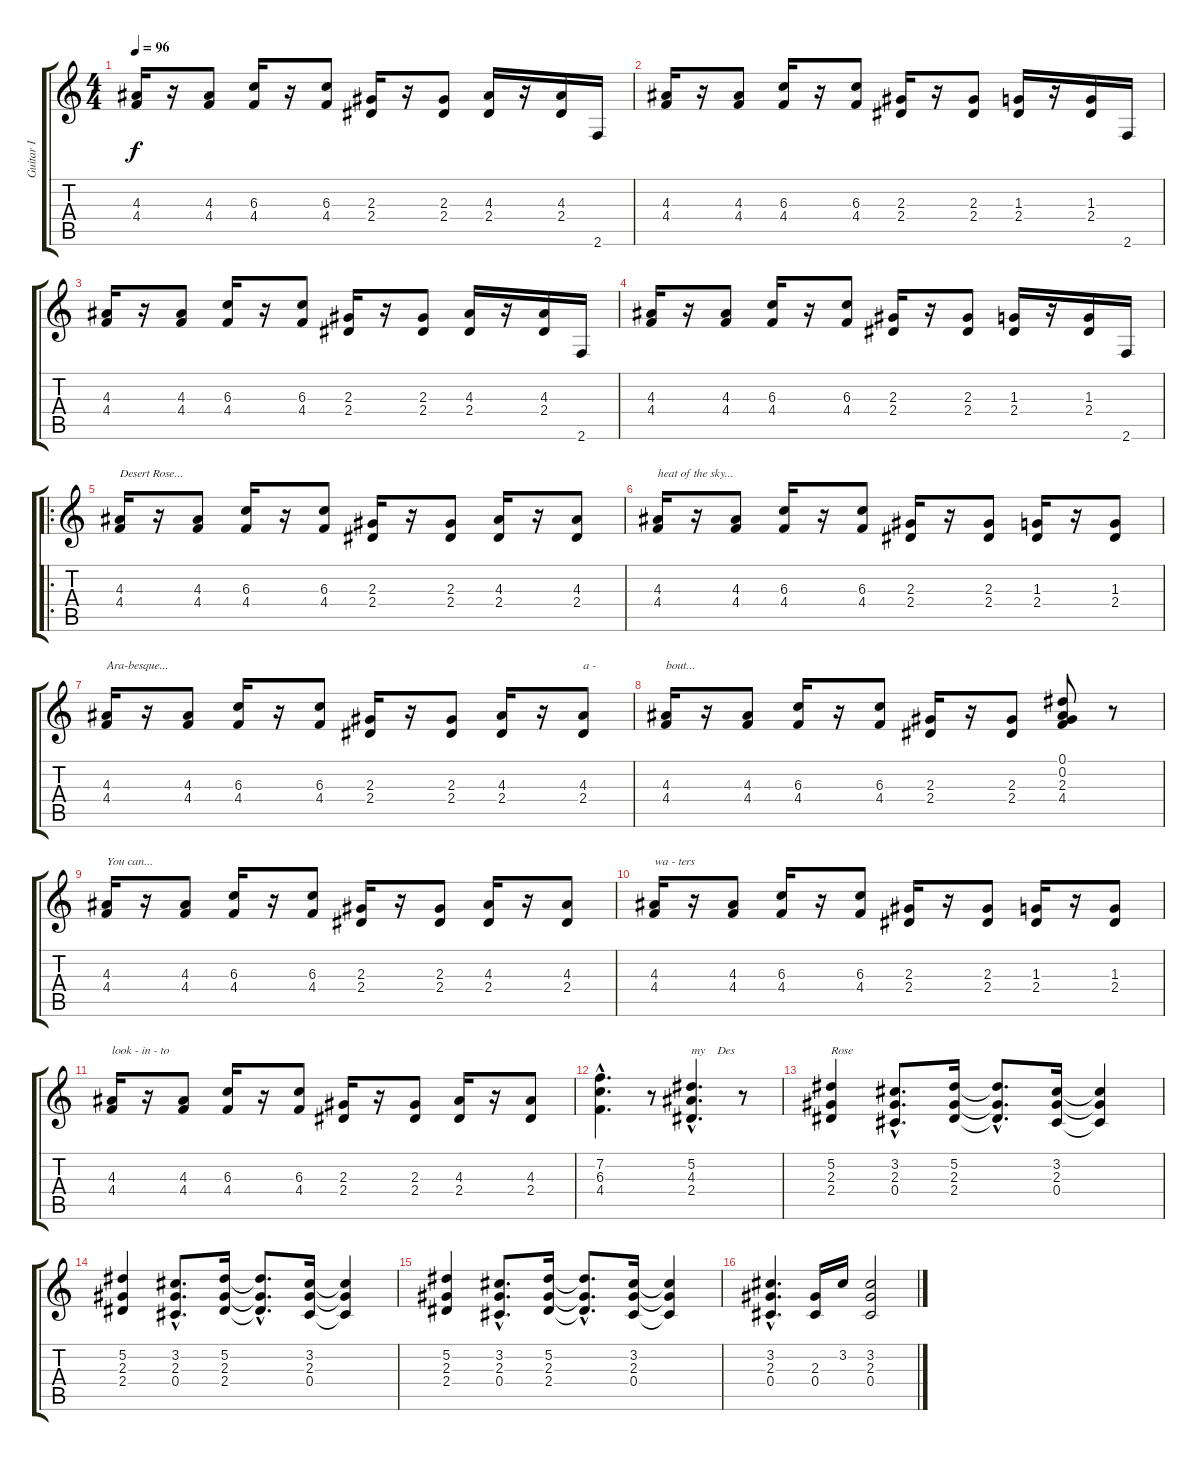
\track ("Guitar I" "Guitar I") {instrument distortionguitar}
\staff {score tabs}
\tuning (Eb4 Bb3 Gb3 Db3 Ab2 Eb2) {hide}
\ts (4 4)
\tempo 96
\clef g2
\ks c
(4.3 4.4).16{dy f instrument distortionguitar} r.16 (4.3 4.4).8 (6.3 4.4).16 r.16 (6.3 4.4).8 (2.3 2.4).16 r.16 (2.3 2.4).8 (4.3 2.4).16 r.16 (4.3 2.4).16 2.6.16 |
(4.3 4.4).16 r.16 (4.3 4.4).8 (6.3 4.4).16 r.16 (6.3 4.4).8 (2.3 2.4).16 r.16 (2.3 2.4).8 (1.3 2.4).16 r.16 (1.3 2.4).16 2.6.16 |
(4.3 4.4).16 r.16 (4.3 4.4).8 (6.3 4.4).16 r.16 (6.3 4.4).8 (2.3 2.4).16 r.16 (2.3 2.4).8 (4.3 2.4).16 r.16 (4.3 2.4).16 2.6.16 |
(4.3 4.4).16 r.16 (4.3 4.4).8 (6.3 4.4).16 r.16 (6.3 4.4).8 (2.3 2.4).16 r.16 (2.3 2.4).8 (1.3 2.4).16 r.16 (1.3 2.4).16 2.6.16 |
\ro
(4.3 4.4).16{txt "Desert Rose..."} r.16 (4.3 4.4).8 (6.3 4.4).16 r.16 (6.3 4.4).8 (2.3 2.4).16 r.16 (2.3 2.4).8 (4.3 2.4).16 r.16 (4.3 2.4).8 |
(4.3 4.4).16{txt "heat of the sky..."} r.16 (4.3 4.4).8 (6.3 4.4).16 r.16 (6.3 4.4).8 (2.3 2.4).16 r.16 (2.3 2.4).8 (1.3 2.4).16 r.16 (1.3 2.4).8 |
(4.3 4.4).16{txt "Ara-besque..."} r.16 (4.3 4.4).8 (6.3 4.4).16 r.16 (6.3 4.4).8 (2.3 2.4).16 r.16 (2.3 2.4).8 (4.3 2.4).16 r.16 (4.3 2.4).8{txt "a -"} |
(4.3 4.4).16{txt "bout..."} r.16 (4.3 4.4).8 (6.3 4.4).16 r.16 (6.3 4.4).8 (2.3 2.4).16 r.16 (2.3 2.4).8 (0.1 0.2 2.3 4.4).8 r.8 |
(4.3 4.4).16{txt "You can..."} r.16 (4.3 4.4).8 (6.3 4.4).16 r.16 (6.3 4.4).8 (2.3 2.4).16 r.16 (2.3 2.4).8 (4.3 2.4).16 r.16 (4.3 2.4).8 |
(4.3 4.4).16{txt "wa - ters"} r.16 (4.3 4.4).8 (6.3 4.4).16 r.16 (6.3 4.4).8 (2.3 2.4).16 r.16 (2.3 2.4).8 (1.3 2.4).16 r.16 (1.3 2.4).8 |
(4.3 4.4).16{txt "look - in - to"} r.16 (4.3 4.4).8 (6.3 4.4).16 r.16 (6.3 4.4).8 (2.3 2.4).16 r.16 (2.3 2.4).8 (4.3 2.4).16 r.16 (4.3 2.4).8 |
(7.2{hac} 6.3{hac} 4.4{hac}).4{d} r.8 (5.2{hac} 4.3{hac} 2.4{hac}).4{d txt "my    Des "} r.8 |
(5.2 2.3 2.4).4{txt "Rose" instrument electricguitarclean} (3.2{hac} 2.3{hac} 0.4{hac}).8{d} (5.2 2.3 2.4).16 (5.2{hac t} 2.3{hac t} 2.4{hac t}).8{d} (3.2 2.3 0.4).16 (3.2{t} 2.3{t} 0.4{t}).4 |
(5.2 2.3 2.4).4 (3.2{hac} 2.3{hac} 0.4{hac}).8{d} (5.2 2.3 2.4).16 (5.2{hac t} 2.3{hac t} 2.4{hac t}).8{d} (3.2 2.3 0.4).16 (3.2{t} 2.3{t} 0.4{t}).4 |
(5.2 2.3 2.4).4 (3.2{hac} 2.3{hac} 0.4{hac}).8{d} (5.2 2.3 2.4).16 (5.2{hac t} 2.3{hac t} 2.4{hac t}).8{d} (3.2 2.3 0.4).16 (3.2{t} 2.3{t} 0.4{t}).4 |
(3.2{hac} 2.3{hac} 0.4{hac}).4{d} (2.3 0.4).16 3.2.16 (3.2 2.3 0.4).2
